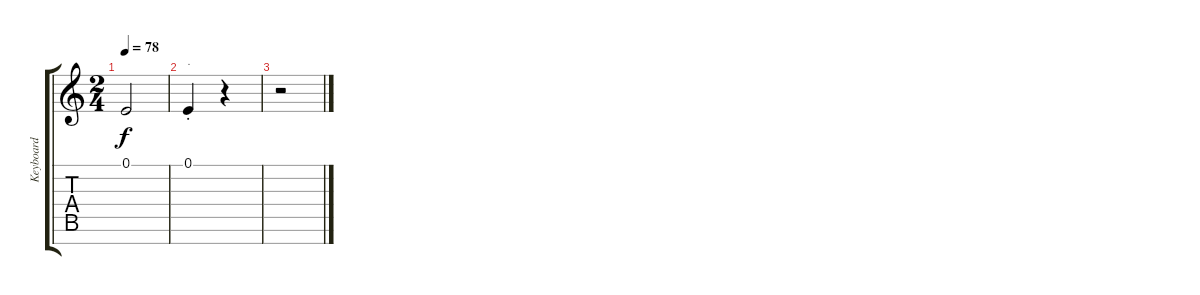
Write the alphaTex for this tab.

\track ("Keyboard" "Keyboard") {instrument drawbarorgan}
\staff {score tabs}
\tuning (E4 B3 G3 D3 A2 E2 B1) {hide}
\ts (2 4)
\tempo 78
\clef g2
\ks c
0.1.2{dy f} |
0.1{st}.4{txt "."} r.4 |
r.2
